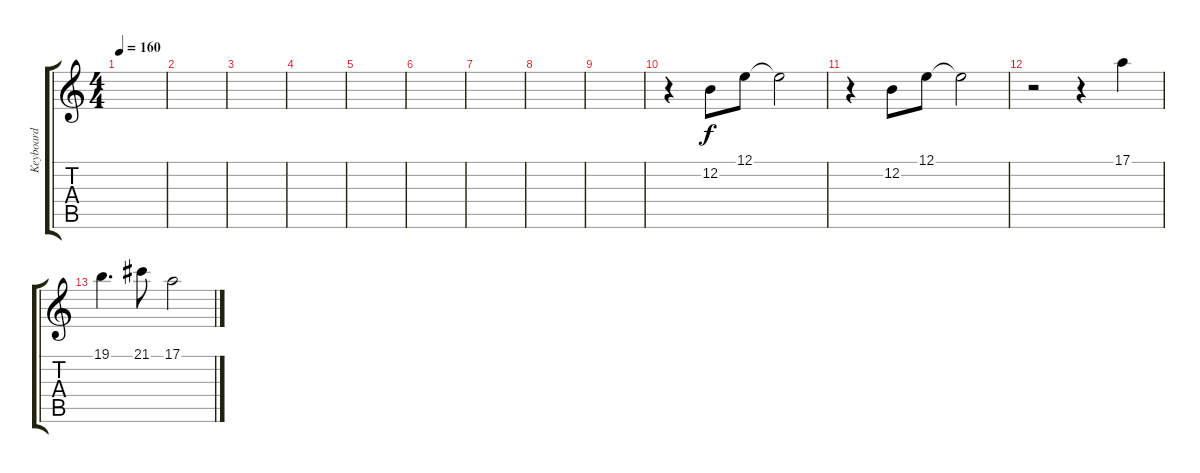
\track ("Keyboard" "Keyboard") {instrument fx3crystal}
\staff {score tabs}
\tuning (E4 B3 G3 D3 A2 E2) {hide}
\ts (4 4)
\tempo 160
\clef g2
\ks c
|
|
|
|
|
|
|
|
|
r.4 12.2.8 12.1.8 12.1{t}.2 |
r.4 12.2.8 12.1.8 12.1{t}.2 |
r.2 r.4 17.1.4 |
19.1.4{d} 21.1.8 17.1.2
